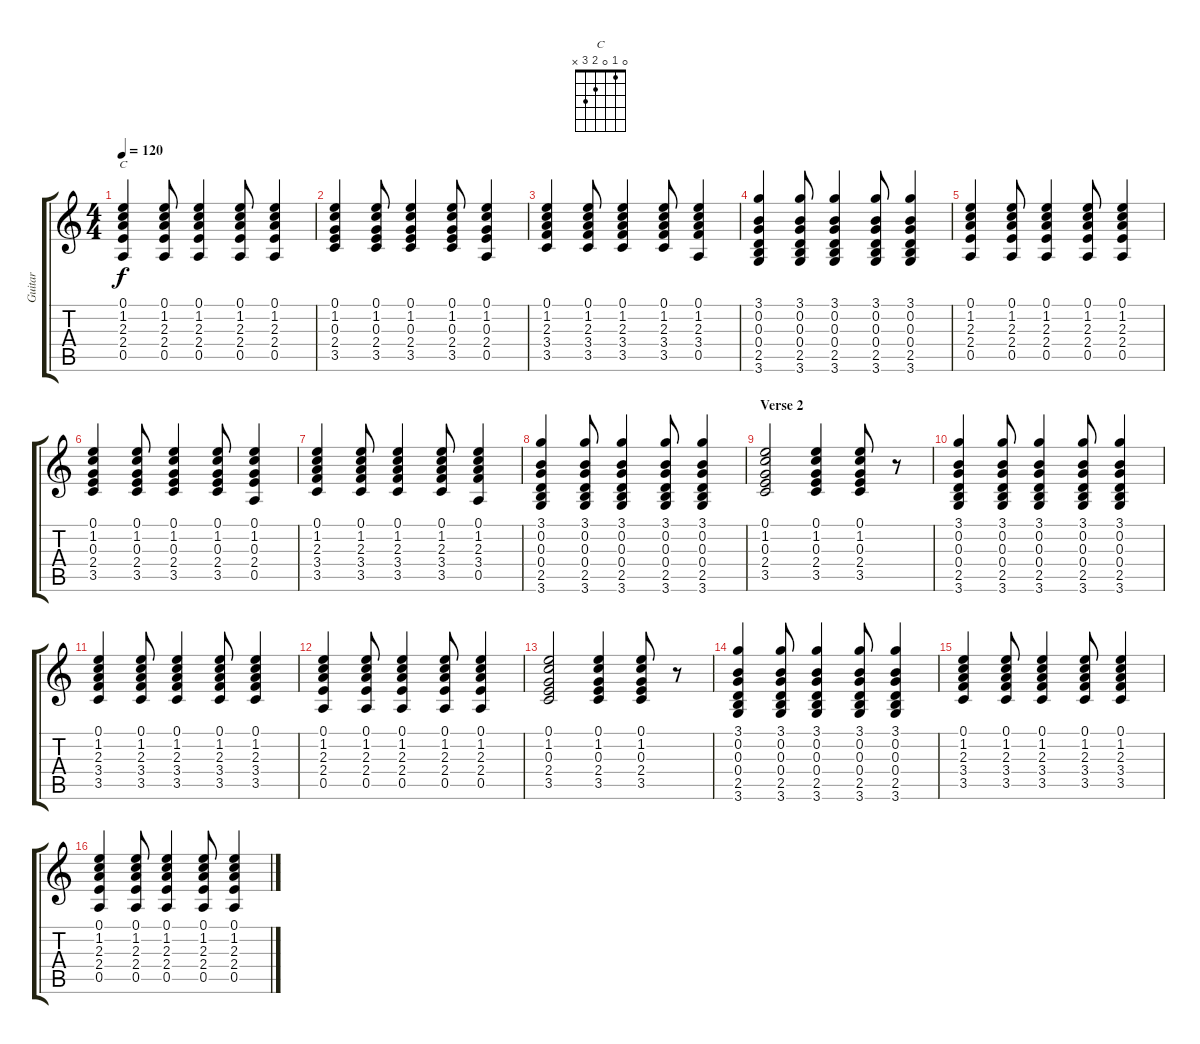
\track ("Guitar" "Guitar") {instrument acousticguitarsteel}
\staff {score tabs}
\tuning (E4 B3 G3 D3 A2 E2) {hide}
\chord ("C" 0 1 0 2 3 x)
\ts (4 4)
\tempo 120
\clef g2
\ks c
(0.1 1.2 2.3 2.4 0.5).4{ch "C" dy f} (0.1 1.2 2.3 2.4 0.5).8 (0.1 1.2 2.3 2.4 0.5).4 (0.1 1.2 2.3 2.4 0.5).8 (0.1 1.2 2.3 2.4 0.5).4 |
(0.1 1.2 0.3 2.4 3.5).4 (0.1 1.2 0.3 2.4 3.5).8 (0.1 1.2 0.3 2.4 3.5).4 (0.1 1.2 0.3 2.4 3.5).8 (0.1 1.2 0.3 2.4 0.5).4 |
(0.1 1.2 2.3 3.4 3.5).4 (0.1 1.2 2.3 3.4 3.5).8 (0.1 1.2 2.3 3.4 3.5).4 (0.1 1.2 2.3 3.4 3.5).8 (0.1 1.2 2.3 3.4 0.5).4 |
(3.1 0.2 0.3 0.4 2.5 3.6).4 (3.1 0.2 0.3 0.4 2.5 3.6).8 (3.1 0.2 0.3 0.4 2.5 3.6).4 (3.1 0.2 0.3 0.4 2.5 3.6).8 (3.1 0.2 0.3 0.4 2.5 3.6).4 |
(0.1 1.2 2.3 2.4 0.5).4 (0.1 1.2 2.3 2.4 0.5).8 (0.1 1.2 2.3 2.4 0.5).4 (0.1 1.2 2.3 2.4 0.5).8 (0.1 1.2 2.3 2.4 0.5).4 |
(0.1 1.2 0.3 2.4 3.5).4 (0.1 1.2 0.3 2.4 3.5).8 (0.1 1.2 0.3 2.4 3.5).4 (0.1 1.2 0.3 2.4 3.5).8 (0.1 1.2 0.3 2.4 0.5).4 |
(0.1 1.2 2.3 3.4 3.5).4 (0.1 1.2 2.3 3.4 3.5).8 (0.1 1.2 2.3 3.4 3.5).4 (0.1 1.2 2.3 3.4 3.5).8 (0.1 1.2 2.3 3.4 0.5).4 |
(3.1 0.2 0.3 0.4 2.5 3.6).4 (3.1 0.2 0.3 0.4 2.5 3.6).8 (3.1 0.2 0.3 0.4 2.5 3.6).4 (3.1 0.2 0.3 0.4 2.5 3.6).8 (3.1 0.2 0.3 0.4 2.5 3.6).4 |
\section ("" "Verse 2")
(0.1 1.2 0.3 2.4 3.5).2 (0.1 1.2 0.3 2.4 3.5).4 (0.1 1.2 0.3 2.4 3.5).8 r.8 |
(3.1 0.2 0.3 0.4 2.5 3.6).4 (3.1 0.2 0.3 0.4 2.5 3.6).8 (3.1 0.2 0.3 0.4 2.5 3.6).4 (3.1 0.2 0.3 0.4 2.5 3.6).8 (3.1 0.2 0.3 0.4 2.5 3.6).4 |
(0.1 1.2 2.3 3.4 3.5).4 (0.1 1.2 2.3 3.4 3.5).8 (0.1 1.2 2.3 3.4 3.5).4 (0.1 1.2 2.3 3.4 3.5).8 (0.1 1.2 2.3 3.4 3.5).4 |
(0.1 1.2 2.3 2.4 0.5).4 (0.1 1.2 2.3 2.4 0.5).8 (0.1 1.2 2.3 2.4 0.5).4 (0.1 1.2 2.3 2.4 0.5).8 (0.1 1.2 2.3 2.4 0.5).4 |
(0.1 1.2 0.3 2.4 3.5).2 (0.1 1.2 0.3 2.4 3.5).4 (0.1 1.2 0.3 2.4 3.5).8 r.8 |
(3.1 0.2 0.3 0.4 2.5 3.6).4 (3.1 0.2 0.3 0.4 2.5 3.6).8 (3.1 0.2 0.3 0.4 2.5 3.6).4 (3.1 0.2 0.3 0.4 2.5 3.6).8 (3.1 0.2 0.3 0.4 2.5 3.6).4 |
(0.1 1.2 2.3 3.4 3.5).4 (0.1 1.2 2.3 3.4 3.5).8 (0.1 1.2 2.3 3.4 3.5).4 (0.1 1.2 2.3 3.4 3.5).8 (0.1 1.2 2.3 3.4 3.5).4 |
(0.1 1.2 2.3 2.4 0.5).4 (0.1 1.2 2.3 2.4 0.5).8 (0.1 1.2 2.3 2.4 0.5).4 (0.1 1.2 2.3 2.4 0.5).8 (0.1 1.2 2.3 2.4 0.5).4
